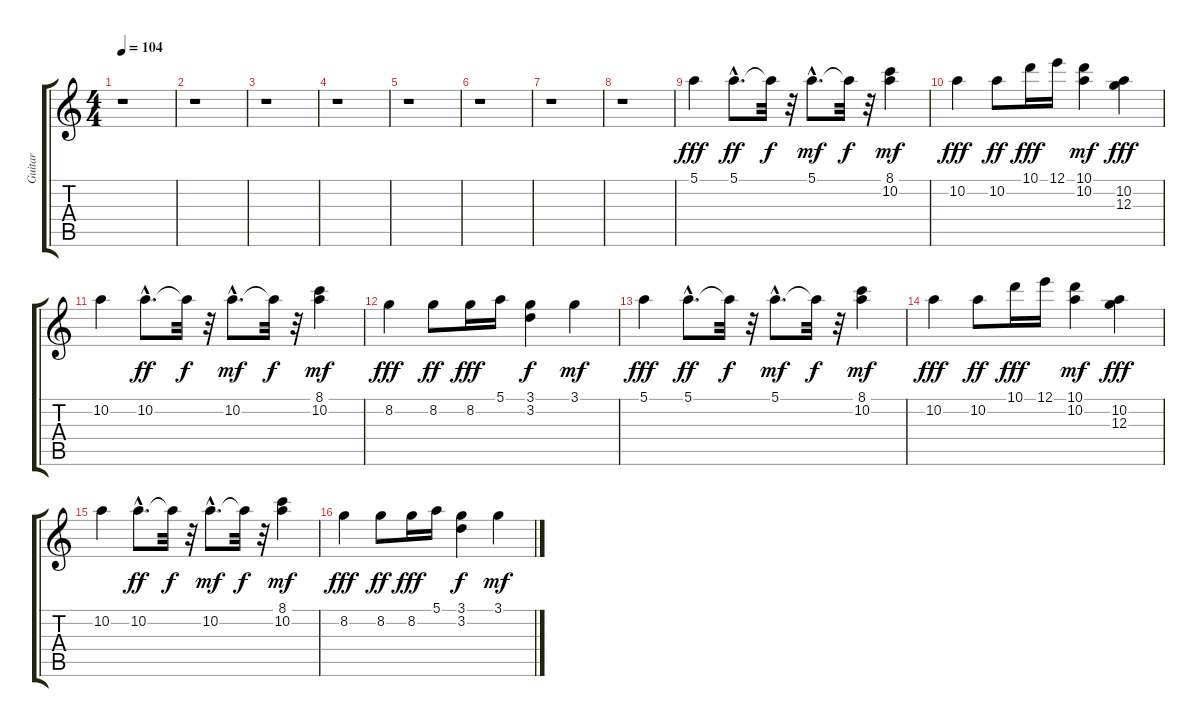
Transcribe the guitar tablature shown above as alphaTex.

\track ("Guitar" "Guitar") {instrument electricguitarclean}
\staff {score tabs}
\tuning (E4 B3 G3 D3 A2 E2) {hide}
\ts (4 4)
\tempo 104
\clef g2
\ks c
r.1{dy fff} |
r.1 |
r.1 |
r.1 |
r.1 |
r.1 |
r.1 |
r.1 |
5.1.4{volume 16 balance 8} 5.1{hac}.8{d dy ff} 5.1{t}.32{dy f} r.32 5.1{hac}.8{d dy mf} 5.1{t}.32{dy f} r.32 (8.1 10.2).4{dy mf} |
10.2.4{dy fff} 10.2.8{dy ff} 10.1.16{dy fff} 12.1.16 (10.1 10.2).4{dy mf} (10.2 12.3).4{dy fff} |
10.2.4 10.2{hac}.8{d dy ff} 10.2{t}.32{dy f} r.32 10.2{hac}.8{d dy mf} 10.2{t}.32{dy f} r.32 (8.1 10.2).4{dy mf} |
8.2.4{dy fff} 8.2.8{dy ff} 8.2.16{dy fff} 5.1.16 (3.1 3.2).4{dy f} 3.1.4{dy mf} |
5.1.4{dy fff volume 16 balance 8} 5.1{hac}.8{d dy ff} 5.1{t}.32{dy f} r.32 5.1{hac}.8{d dy mf} 5.1{t}.32{dy f} r.32 (8.1 10.2).4{dy mf} |
10.2.4{dy fff} 10.2.8{dy ff} 10.1.16{dy fff} 12.1.16 (10.1 10.2).4{dy mf} (10.2 12.3).4{dy fff} |
10.2.4 10.2{hac}.8{d dy ff} 10.2{t}.32{dy f} r.32 10.2{hac}.8{d dy mf} 10.2{t}.32{dy f} r.32 (8.1 10.2).4{dy mf} |
8.2.4{dy fff} 8.2.8{dy ff} 8.2.16{dy fff} 5.1.16 (3.1 3.2).4{dy f} 3.1.4{dy mf}
